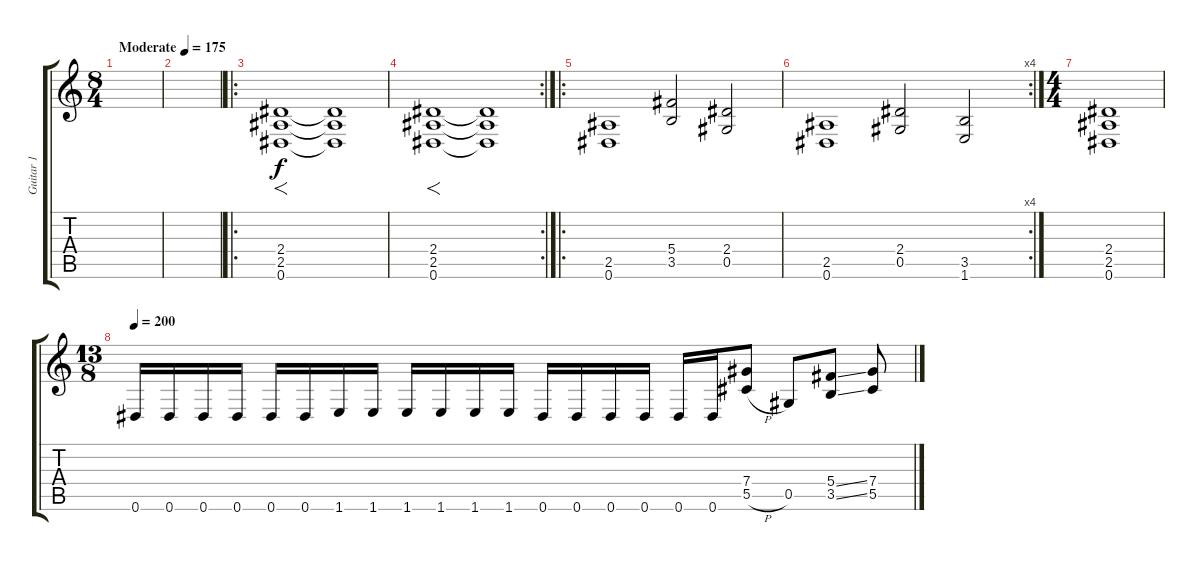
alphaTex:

\track ("Guitar 1" "Guitar 1") {instrument distortionguitar}
\staff {score tabs}
\tuning (Eb4 Bb3 Gb3 Db3 Ab2 Eb2) {hide}
\ts (8 4)
\tempo (175 "Moderate")
\clef g2
\ks c
|
|
\ro
(2.4 2.5 0.6).1{f} (2.4{t} 2.5{t} 0.6{t}).1 |
\rc 2
(2.4 2.5 0.6).1{f} (2.4{t} 2.5{t} 0.6{t}).1 |
\ro
(2.5 0.6).1{volume 7} (5.4 3.5).2 (2.4 0.5).2 |
\rc 4
(2.5 0.6).1 (2.4 0.5).2 (3.5 1.6).2 |
\ts (4 4)
(2.4 2.5 0.6).1{volume 13} |
\ts (13 8)
\tempo 200
0.6.16 0.6.16 0.6.16 0.6.16 0.6.16 0.6.16 1.6.16 1.6.16 1.6.16 1.6.16 1.6.16 1.6.16 0.6.16 0.6.16 0.6.16 0.6.16 0.6.16 0.6.16 (7.4 5.5{h}).8 0.5.8 (5.4{ss} 3.5{ss}).8 (7.4 5.5).8
